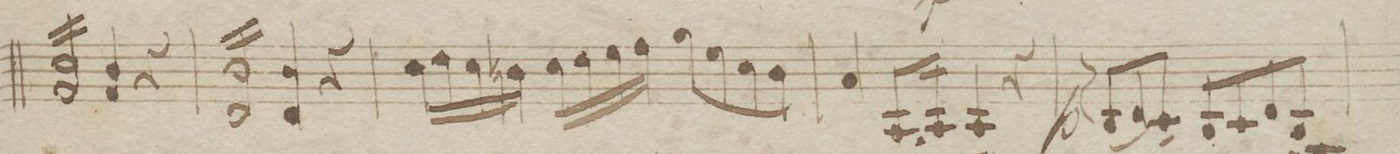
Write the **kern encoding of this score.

**kern	**dynam
*I"Violin 2do	*
*clefG2	*
*k[b-e-]	*
*met(c)	*
*M4/4	*
*tremolo	*
16f/LL 16cc/	.
16f/ 16cc/	.
16f/ 16cc/	.
16f/ 16cc/	.
16f/ 16cc/	.
16f/ 16cc/	.
16f/ 16cc/	.
16f/JJ 16cc/	.
*Xtremolo	*
4f/ 4b-/	.
4r	.
=96	=96
*tremolo	*
16d/LL 16b-/	.
16d/ 16b-/	.
16d/ 16b-/	.
16d/ 16b-/	.
16d/ 16b-/	.
16d/ 16b-/	.
16d/ 16b-/	.
16d/JJ 16b-/	.
*Xtremolo	*
4d/ 4b-/	.
4r	.
=97	=97
16cc\LL	.
16dd\	.
16cc\	.
16bn\JJ	.
16cc\LL	.
16dd\	.
16ee-\	.
16ff\JJ	.
8gg\L	.
8ee-\	.
8cc\	.
8b\J	.
=98	=98
4a/	.
8.A/L	.
16A/Jk	.
4A/	.
4r	.
=99	=99
8r	p
(8B-/L	.
8d/)	.
8c'/J	.
8B-/L	.
8c/	.
8d/	.
8B-/J	.
=100	=100
*-	*-
